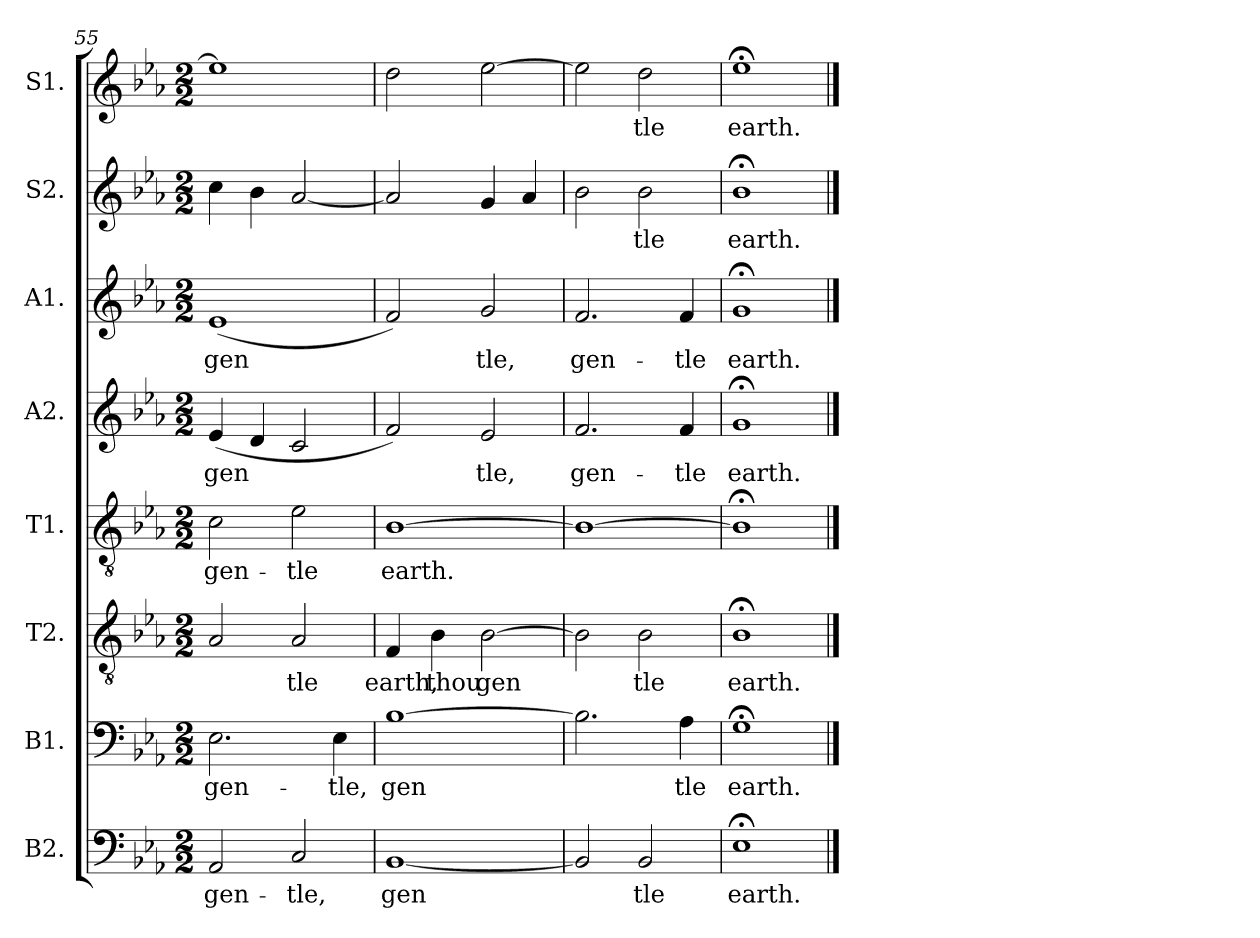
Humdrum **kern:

**kern	**text	**kern	**text	**kern	**text	**kern	**text	**kern	**text	**kern	**text	**kern	**text	**kern	**text
*part8	*part8	*part7	*part7	*part6	*part6	*part5	*part5	*part4	*part4	*part3	*part3	*part2	*part2	*part1	*part1
*staff8	*staff8	*staff7	*staff7	*staff6	*staff6	*staff5	*staff5	*staff4	*staff4	*staff3	*staff3	*staff2	*staff2	*staff1	*staff1
*I"B2.	*	*I"B1.	*	*I"T2.	*	*I"T1.	*	*I"A2.	*	*I"A1.	*	*I"S2.	*	*I"S1.	*
*clefF4	*	*clefF4	*	*clefGv2	*	*clefGv2	*	*clefG2	*	*clefG2	*	*clefG2	*	*clefG2	*
*k[b-e-a-]	*	*k[b-e-a-]	*	*k[b-e-a-]	*	*k[b-e-a-]	*	*k[b-e-a-]	*	*k[b-e-a-]	*	*k[b-e-a-]	*	*k[b-e-a-]	*
*E-:	*	*E-:	*	*E-:	*	*E-:	*	*E-:	*	*E-:	*	*E-:	*	*E-:	*
*M2/2	*	*M2/2	*	*M2/2	*	*M2/2	*	*M2/2	*	*M2/2	*	*M2/2	*	*M2/2	*
=55	=55	=55	=55	=55	=55	=55	=55	=55	=55	=55	=55	=55	=55	=55	=55
!	!LO:LY:b	!	!LO:LY:b	!	!	!	!LO:LY:b	!	!LO:LY:b	!	!LO:LY:b	!	!	!	!
2AA-	gen-	2.E-	gen-	2A-	.	2c	gen-	(<4e-	gen	(<1e-	gen	4cc	.	1ee-]	.
.	.	.	.	.	.	.	.	4d	.	.	.	4b-	.	.	.
!	!LO:LY:b	!	!	!	!LO:LY:b	!	!LO:LY:b	!	!	!	!	!	!	!	!
2C	-tle,	.	.	2A-	tle	2e-	-tle	2c	.	.	.	[2a-	.	.	.
!	!	!	!LO:LY:b	!	!	!	!	!	!	!	!	!	!	!	!
.	.	4E-	-tle,	.	.	.	.	.	.	.	.	.	.	.	.
=56	=56	=56	=56	=56	=56	=56	=56	=56	=56	=56	=56	=56	=56	=56	=56
!	!LO:LY:b	!	!LO:LY:b	!	!LO:LY:b	!	!LO:LY:b	!	!	!	!	!	!	!	!
[1BB-	gen	[1B-	gen	4F	earth,	[1B-	earth.	2f)	.	2f)	.	2a-]	.	2dd	.
!	!	!	!	!	!LO:LY:b	!	!	!	!	!	!	!	!	!	!
.	.	.	.	4B-	thou	.	.	.	.	.	.	.	.	.	.
!	!	!	!	!	!LO:LY:b	!	!	!	!LO:LY:b	!	!LO:LY:b	!	!	!	!
.	.	.	.	[2B-	gen	.	.	2e-	tle,	2g	tle,	4g	.	[2ee-	.
.	.	.	.	.	.	.	.	.	.	.	.	4a-	.	.	.
=57	=57	=57	=57	=57	=57	=57	=57	=57	=57	=57	=57	=57	=57	=57	=57
!	!	!	!	!	!	!	!	!	!LO:LY:b	!	!LO:LY:b	!	!	!	!
2BB-]	.	2.B-]	.	2B-]	.	1B-_	.	2.f	gen-	2.f	gen-	2b-	.	2ee-]	.
!	!LO:LY:b	!	!	!	!LO:LY:b	!	!	!	!	!	!	!	!LO:LY:b	!	!LO:LY:b
2BB-	tle	.	.	2B-	tle	.	.	.	.	.	.	2b-	tle	2dd	tle
!	!	!	!LO:LY:b	!	!	!	!	!	!LO:LY:b	!	!LO:LY:b	!	!	!	!
.	.	4A-	tle	.	.	.	.	4f	-tle	4f	-tle	.	.	.	.
=58	=58	=58	=58	=58	=58	=58	=58	=58	=58	=58	=58	=58	=58	=58	=58
!	!LO:LY:b	!	!LO:LY:b	!	!LO:LY:b	!	!	!	!LO:LY:b	!	!LO:LY:b	!	!LO:LY:b	!	!LO:LY:b
1E-;<	earth.	1G;<	earth.	1B-;<	earth.	1B-;<]	.	1g;<	earth.	1g;<	earth.	1b-;<	earth.	1ee-;<	earth.
==	==	==	==	==	==	==	==	==	==	==	==	==	==	==	==
*-	*-	*-	*-	*-	*-	*-	*-	*-	*-	*-	*-	*-	*-	*-	*-
